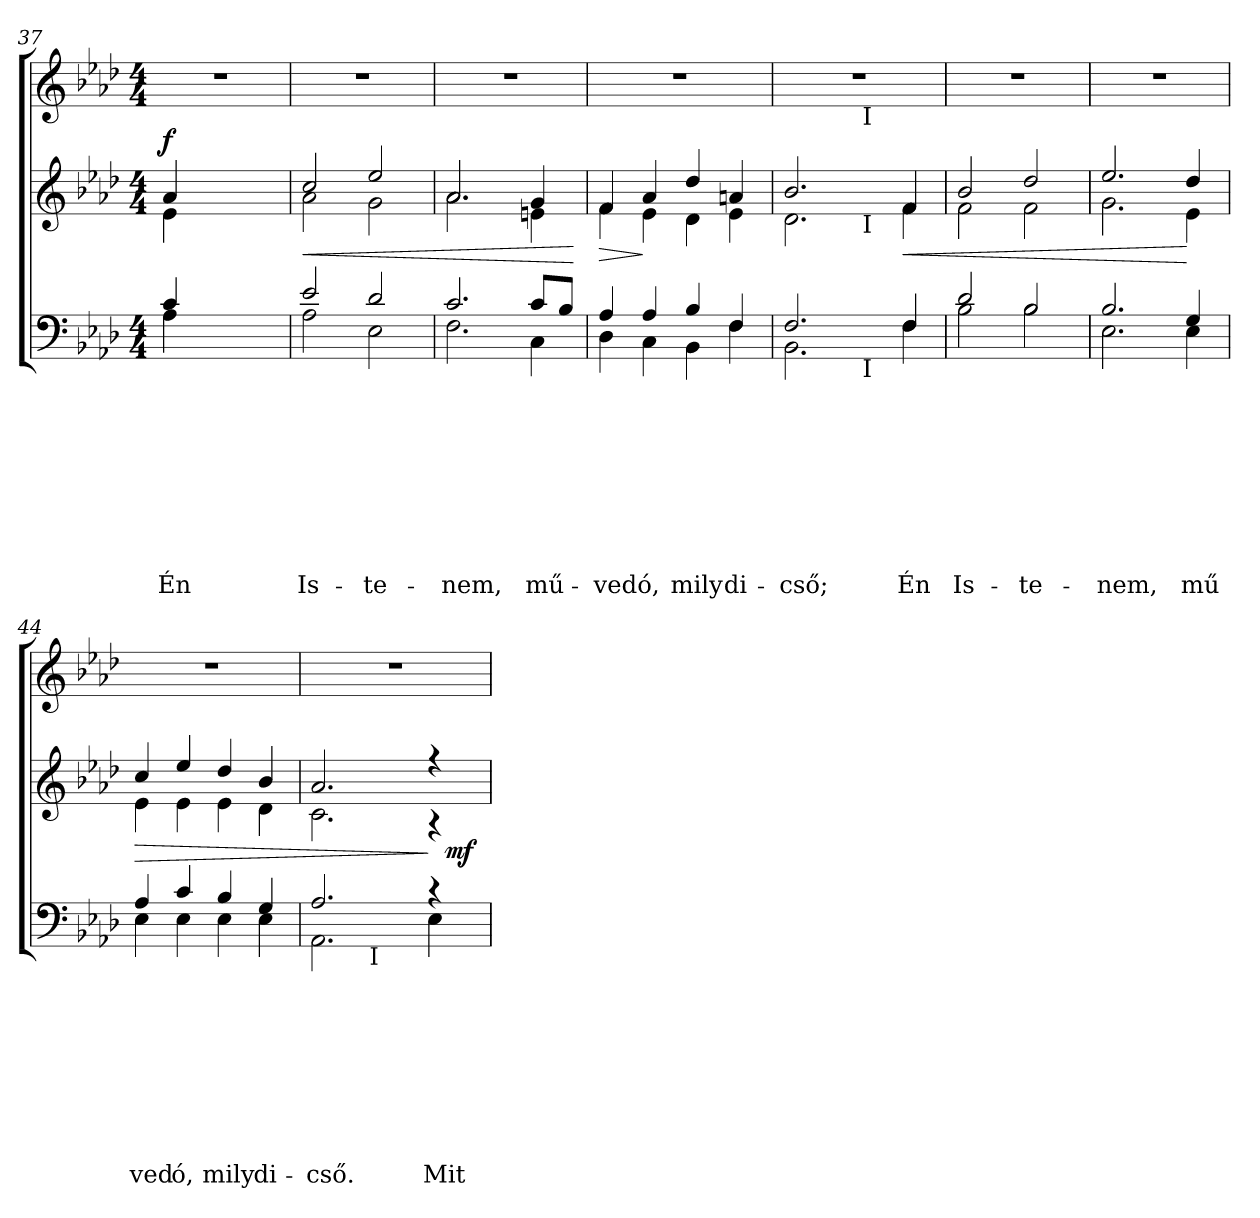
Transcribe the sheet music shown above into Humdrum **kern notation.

**kern	**text	**text	**text	**text	**text	**text	**text	**text	**text	**kern	**dynam	**kern
*part3	*part3	*part3	*part3	*part3	*part3	*part3	*part3	*part3	*part3	*part2	*part2	*part1
*staff3	*staff3	*staff3	*staff3	*staff3	*staff3	*staff3	*staff3	*staff3	*staff3	*staff2	*staff2	*staff1
!!LO:LB:g=z
*clefF4	*	*	*	*	*	*	*	*	*	*clefG2	*	*clefG2
*k[b-e-a-d-]	*	*	*	*	*	*	*	*	*	*k[b-e-a-d-]	*	*k[b-e-a-d-]
*f:	*	*	*	*	*	*	*	*	*	*f:	*	*f:
*M4/4	*	*	*	*	*	*	*	*	*	*M4/4	*	*M4/4
=37	=37	=37	=37	=37	=37	=37	=37	=37	=37	=37	=37	=37
*^	*	*	*	*	*	*	*	*	*	*	*	*
!	!	!	!	!	!	!	!	!	!	!LO:LY:a	!	!LO:DY:a	!
*	*	*	*	*	*	*	*	*	*	*	*^	*	*
4c/	4A-\	.	.	.	.	.	.	.	.	Én	4a-/	4e-\	f	1r
2.ryy	2.ryy	.	.	.	.	.	.	.	.	.	2.ryy	2.ryy	.	.
=38	=38	=38	=38	=38	=38	=38	=38	=38	=38	=38	=38	=38	=38	=38
!	!	!	!	!	!	!	!	!	!	!LO:LY:a	!	!	!LO:HP:b	!
2e-/	2A-\	.	.	.	.	.	.	.	.	Is-	2cc/	2a-\	<	1r
!	!	!	!	!	!	!	!	!	!	!LO:LY:a	!	!	!	!
2d-/	2E-\	.	.	.	.	.	.	.	.	-te-	2ee-/	2g\	.	.
=39	=39	=39	=39	=39	=39	=39	=39	=39	=39	=39	=39	=39	=39	=39
!	!	!	!	!	!	!	!	!	!	!LO:LY:a	!	!	!	!
2.c/	2.F\	.	.	.	.	.	.	.	.	-nem,	2.a-/	2.a-\	.	1r
!	!	!	!	!	!	!	!	!	!	!LO:LY:a	!	!	!	!
8c/L	4C\	.	.	.	.	.	.	.	.	mű-	4g/	4en\	.	.
8B-/J	.	.	.	.	.	.	.	.	.	.	.	.	.	.
*v	*v	*	*	*	*	*	*	*	*	*	*	*	*	*
*	*	*	*	*	*	*	*	*	*	*v	*v	*	*
.	.	.	.	.	.	.	.	.	.	.	[	.
=40	=40	=40	=40	=40	=40	=40	=40	=40	=40	=40	=40	=40
*^	*	*	*	*	*	*	*	*	*	*	*	*
!	!	!	!	!	!	!	!	!	!	!LO:LY:a	!	!LO:HP:b	!
*	*	*	*	*	*	*	*	*	*	*	*^	*	*
4A-/	4D-\	.	.	.	.	.	.	.	.	-ved	4f/	4f\	>	1r
!	!	!	!	!	!	!	!	!	!	!LO:LY:a	!	!	!	!
4A-/	4C\	.	.	.	.	.	.	.	.	ó,	4a-/	4e-\	]	.
!	!	!	!	!	!	!	!	!	!	!LO:LY:a	!	!	!	!
4B-/	4BB-\	.	.	.	.	.	.	.	.	mily	4dd-/	4d-\	.	.
!	!	!	!	!	!	!	!	!	!	!LO:LY:a	!	!	!	!
4F/	4F\	.	.	.	.	.	.	.	.	di-	4an/	4e-\	.	.
*	*	*	*	*	*	*	*	*	*	*	*v	*v	*	*
=41	=41	=41	=41	=41	=41	=41	=41	=41	=41	=41	=41	=41	=41
*	*	*	*	*	*	*	*	*	*	*	*^	*	*
!	!	!	!	!	!	!	!	!	!	!LO:LY:a	!	!	!	!
*	*^	*	*	*	*	*	*	*	*	*	*	*^	*	*^
2.F/	2.BB-\	2ryy	.	.	.	.	.	.	.	.	-cső;	2.b-/	2.d-\	2ryy	.	1r	2ryy
.	.	32ryy	.	.	.	.	.	.	.	.	.	.	.	32ryy	.	.	32ryy
!	!	!	!	!	!	!	!	!	!	!	!	!	!	!	!	!	!LO:TX:b:t=I
!	!	!	!	!	!	!	!	!	!	!	!	!	!	!LO:TX:b:t=I	!	!	!
!	!	!LO:TX:b:t=I	!	!	!	!	!	!	!	!	!	!	!	!	!	!	!
.	.	4...ryy	.	.	.	.	.	.	.	.	.	.	.	4...ryy	.	.	4...ryy
!	!	!	!	!	!	!	!	!	!	!	!LO:LY:a	!	!	!	!LO:HP:b	!	!
4F/	4F\	.	.	.	.	.	.	.	.	.	Én	4f/	4f\	.	<	.	.
*	*v	*v	*	*	*	*	*	*	*	*	*	*	*	*	*	*v	*v
*	*	*	*	*	*	*	*	*	*	*	*v	*v	*v	*	*
=42	=42	=42	=42	=42	=42	=42	=42	=42	=42	=42	=42	=42	=42
*	*^	*	*	*	*	*	*	*	*	*	*^	*	*^
*	*	*	*	*	*	*	*	*	*	*	*	*	*^	*	*	*
!	!	!	!	!	!	!	!	!	!	!	!LO:LY:a	!	!	!	!	!	!
*	*v	*v	*	*	*	*	*	*	*	*	*	*	*	*	*	*v	*v
*	*	*	*	*	*	*	*	*	*	*	*	*v	*v	*	*
2d-/	2B-\	.	.	.	.	.	.	.	.	Is-	2b-/	2f\	.	1r
!	!	!	!	!	!	!	!	!	!	!LO:LY:a	!	!	!	!
2B-/	2B-\	.	.	.	.	.	.	.	.	-te-	2dd-/	2f\	.	.
=43	=43	=43	=43	=43	=43	=43	=43	=43	=43	=43	=43	=43	=43	=43
!	!	!	!	!	!	!	!	!	!	!LO:LY:a	!	!	!	!
2.B-/	2.E-\	.	.	.	.	.	.	.	.	-nem,	2.ee-/	2.g\	.	1r
!	!	!	!	!	!	!	!	!	!	!LO:LY:a	!	!	!	!
4G/	4E-\	.	.	.	.	.	.	.	.	mű­	4dd-/	4e-\	[	.
!!LO:LB:g=z
=44	=44	=44	=44	=44	=44	=44	=44	=44	=44	=44	=44	=44	=44	=44
!	!	!	!	!	!	!	!	!	!	!LO:LY:a	!	!	!LO:HP:b	!
4A-/	4E-\	.	.	.	.	.	.	.	.	ved	4cc/	4e-\	>	1r
!	!	!	!	!	!	!	!	!	!	!LO:LY:a	!	!	!	!
4c/	4E-\	.	.	.	.	.	.	.	.	ó,	4ee-/	4e-\	.	.
!	!	!	!	!	!	!	!	!	!	!LO:LY:a	!	!	!	!
4B-/	4E-\	.	.	.	.	.	.	.	.	mily	4dd-/	4e-\	.	.
!	!	!	!	!	!	!	!	!	!	!LO:LY:a	!	!	!	!
4G/	4E-\	.	.	.	.	.	.	.	.	di-	4b-/	4d-\	.	.
*	*	*	*	*	*	*	*	*	*	*	*v	*v	*	*
=45	=45	=45	=45	=45	=45	=45	=45	=45	=45	=45	=45	=45	=45
*	*	*	*	*	*	*	*	*	*	*	*^	*	*
!	!	!	!	!	!	!	!	!	!	!LO:LY:a	!	!	!	!
*	*^	*	*	*	*	*	*	*	*	*	*	*^	*	*
2.A-/	2.AA-\	4..ryy	.	.	.	.	.	.	.	.	-cső.	2.a-/	2.c\	2ryy	.	1r
!	!	!LO:TX:b:t=I	!	!	!	!	!	!	!	!	!	!	!	!	!	!
.	.	2ryy	.	.	.	.	.	.	.	.	.	.	.	.	.	.
.	.	.	.	.	.	.	.	.	.	.	.	.	.	4ryy	.	.
!	!	!	!	!	!	!	!	!	!	!	!LO:LY:a	!	!	!	!	!
4rc	4E-\	.	.	.	.	.	.	.	.	.	Mit	4r	4r	16ryy	]	.
!	!	!	!	!	!	!	!	!	!	!	!	!	!	!	!LO:DY:b	!
.	.	.	.	.	.	.	.	.	.	.	.	.	.	8.ryy	mf	.
.	.	16ryy	.	.	.	.	.	.	.	.	.	.	.	.	.	.
*v	*v	*v	*	*	*	*	*	*	*	*	*	*	*	*	*	*
*	*	*	*	*	*	*	*	*	*	*v	*v	*v	*	*
=	=	=	=	=	=	=	=	=	=	=	=	=
*-	*-	*-	*-	*-	*-	*-	*-	*-	*-	*-	*-	*-
